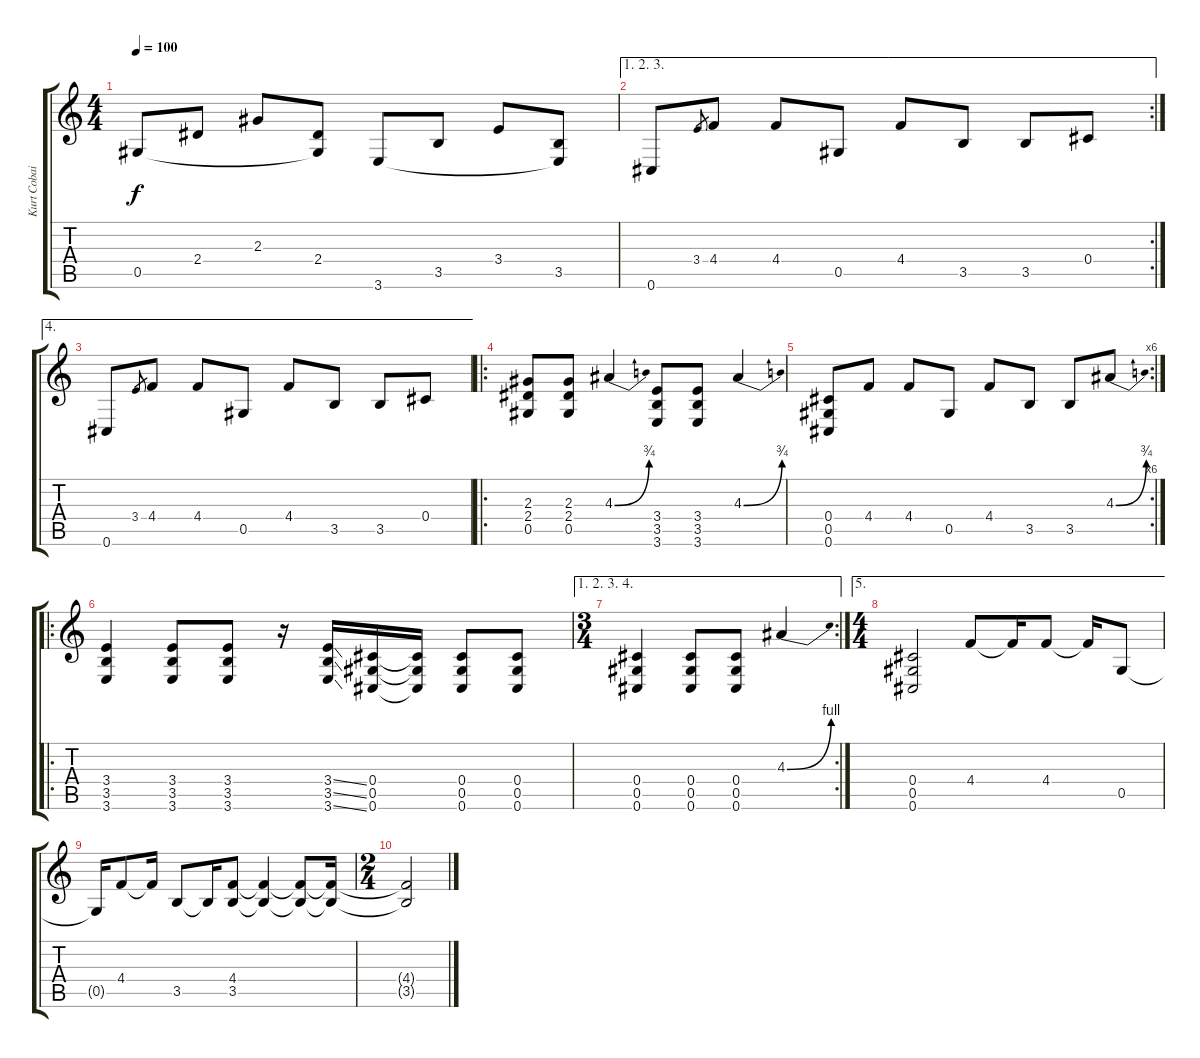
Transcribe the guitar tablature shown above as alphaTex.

\track ("Kurt Cobain" "Kurt Cobai") {instrument electricguitarclean}
\staff {score tabs}
\tuning (Eb4 Bb3 Gb3 Db3 Ab2 Db2) {hide}
\ts (4 4)
\tempo 100
\clef g2
\ks c
0.5.8{dy f} 2.4.8 2.3.8 (2.4 0.5{t}).8 3.6.8 3.5.8 3.4.8 (3.5 3.6{t}).8 |
\ae (1 2 3)
\rc 2
0.6.8 3.4.8{gr} 4.4.8 4.4.8 0.5.8 4.4.8 3.5.8 3.5.8 0.4.8 |
\ae 4
0.6.8 3.4.8{gr} 4.4.8{instrument distortionguitar} 4.4.8 0.5.8 4.4.8 3.5.8 3.5.8 0.4.8 |
\ro
(2.3 2.4 0.5).8 (2.3 2.4 0.5).8 4.3{be (bend 0 0 60 3)}.4 (3.4 3.5 3.6).8 (3.4 3.5 3.6).8 4.3{be (bend 0 0 60 3)}.4 |
\rc 6
(0.4 0.5 0.6).8 4.4.8 4.4.8 0.5.8 4.4.8 3.5.8 3.5.8 4.3{be (bend 0 0 60 3)}.8 |
\ro
(3.4 3.5 3.6).4{instrument distortionguitar} (3.4 3.5 3.6).8 (3.4 3.5 3.6).8 r.16 (3.4{ss} 3.5{ss} 3.6{ss}).16 (0.4 0.5 0.6).16 (0.4{t} 0.5{t} 0.6{t}).16 (0.4 0.5 0.6).8 (0.4 0.5 0.6).8 |
\ae (1 2 3 4)
\rc 2
\ts (3 4)
(0.4 0.5 0.6).4 (0.4 0.5 0.6).8 (0.4 0.5 0.6).8 4.3{be (bend 0 0 60 4)}.4 |
\ae 5
\ts (4 4)
(0.4 0.5 0.6).2{instrument distortionguitar} 4.4.8 4.4{t}.16 4.4.8 4.4{t}.16 0.5.8 |
0.5{t}.16 4.4.8 4.4{t}.16 3.5.8 3.5{t}.16 (4.4 3.5).8 (4.4{t} 3.5{t}).4 (4.4{t} 3.5{t}).8 (4.4{t} 3.5{t}).16 |
\ts (2 4)
(4.4{t} 3.5{t}).2
